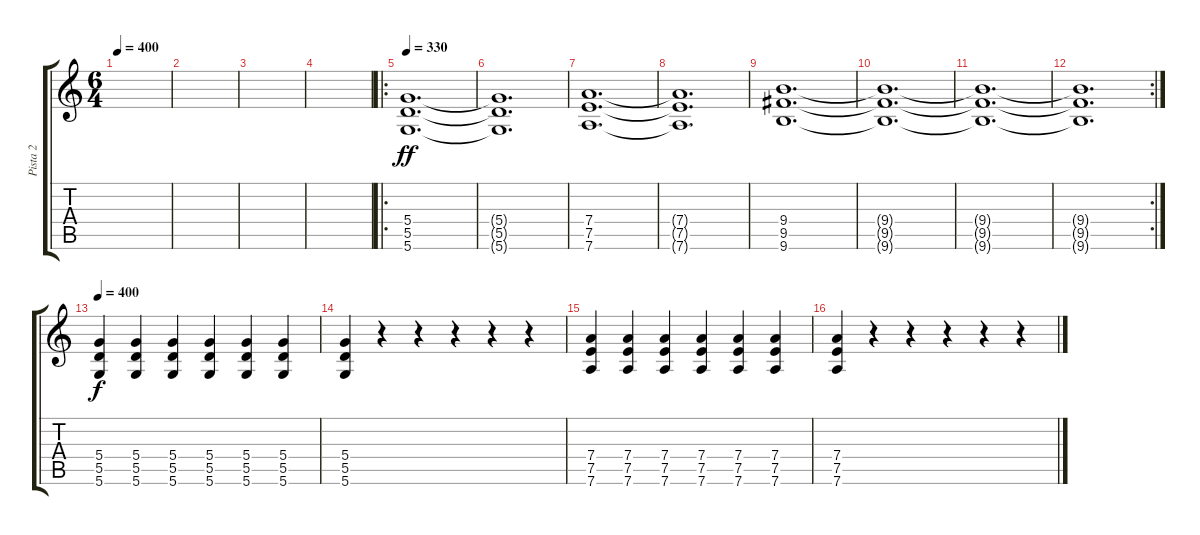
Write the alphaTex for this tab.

\track ("Pista 2" "Pista 2") {instrument acousticguitarnylon}
\staff {score tabs}
\tuning (E4 B3 G3 D3 A2 D2) {hide}
\ts (6 4)
\tempo 400
\clef g2
\ks c
|
|
|
|
\ro
\tempo 330
(5.4 5.5 5.6).1{d dy ff instrument acousticguitarnylon} |
(5.4{t} 5.5{t} 5.6{t}).1{d} |
(7.4 7.5 7.6).1{d} |
(7.4{t} 7.5{t} 7.6{t}).1{d} |
(9.4 9.5 9.6).1{d} |
(9.4{t} 9.5{t} 9.6{t}).1{d} |
(9.4{t} 9.5{t} 9.6{t}).1{d} |
\rc 2
(9.4{t} 9.5{t} 9.6{t}).1{d} |
\tempo 400
(5.4 5.5 5.6).4{dy f instrument distortionguitar} (5.4 5.5 5.6).4 (5.4 5.5 5.6).4 (5.4 5.5 5.6).4 (5.4 5.5 5.6).4 (5.4 5.5 5.6).4 |
(5.4 5.5 5.6).4 r.4 r.4 r.4 r.4 r.4 |
(7.4 7.5 7.6).4 (7.4 7.5 7.6).4 (7.4 7.5 7.6).4 (7.4 7.5 7.6).4 (7.4 7.5 7.6).4 (7.4 7.5 7.6).4 |
(7.4 7.5 7.6).4 r.4 r.4 r.4 r.4 r.4
